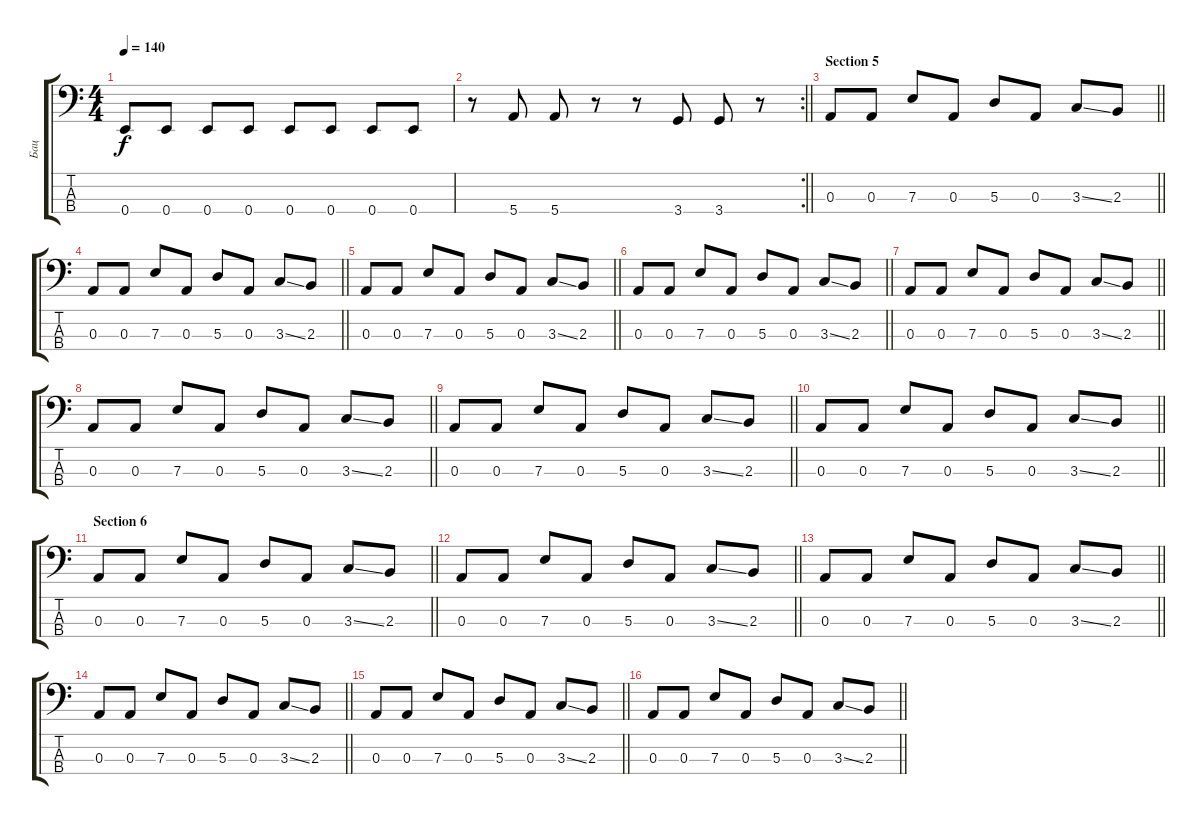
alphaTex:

\track ("Бац" "Бац") {instrument electricbassfinger}
\staff {score tabs}
\tuning (G2 D2 A1 E1) {hide}
\ts (4 4)
\tempo 140
\clef f4
\ks c
0.4.8{dy f} 0.4.8 0.4.8 0.4.8 0.4.8 0.4.8 0.4.8 0.4.8 |
\rc 2
\barLineRight lightlight
r.8 5.4.8 5.4.8 r.8 r.8 3.4.8 3.4.8 r.8 |
\section ("" "Section 5")
\barLineRight lightlight
0.3.8 0.3.8 7.3.8 0.3.8 5.3.8 0.3.8 3.3{ss}.8 2.3.8 |
\barLineRight lightlight
0.3.8 0.3.8 7.3.8 0.3.8 5.3.8 0.3.8 3.3{ss}.8 2.3.8 |
\barLineRight lightlight
0.3.8 0.3.8 7.3.8 0.3.8 5.3.8 0.3.8 3.3{ss}.8 2.3.8 |
\barLineRight lightlight
0.3.8 0.3.8 7.3.8 0.3.8 5.3.8 0.3.8 3.3{ss}.8 2.3.8 |
\barLineRight lightlight
0.3.8 0.3.8 7.3.8 0.3.8 5.3.8 0.3.8 3.3{ss}.8 2.3.8 |
\barLineRight lightlight
0.3.8 0.3.8 7.3.8 0.3.8 5.3.8 0.3.8 3.3{ss}.8 2.3.8 |
\barLineRight lightlight
0.3.8 0.3.8 7.3.8 0.3.8 5.3.8 0.3.8 3.3{ss}.8 2.3.8 |
\barLineRight lightlight
0.3.8 0.3.8 7.3.8 0.3.8 5.3.8 0.3.8 3.3{ss}.8 2.3.8 |
\section ("" "Section 6")
\barLineRight lightlight
0.3.8 0.3.8 7.3.8 0.3.8 5.3.8 0.3.8 3.3{ss}.8 2.3.8 |
\barLineRight lightlight
0.3.8 0.3.8 7.3.8 0.3.8 5.3.8 0.3.8 3.3{ss}.8 2.3.8 |
\barLineRight lightlight
0.3.8 0.3.8 7.3.8 0.3.8 5.3.8 0.3.8 3.3{ss}.8 2.3.8 |
\barLineRight lightlight
0.3.8 0.3.8 7.3.8 0.3.8 5.3.8 0.3.8 3.3{ss}.8 2.3.8 |
\barLineRight lightlight
0.3.8 0.3.8 7.3.8 0.3.8 5.3.8 0.3.8 3.3{ss}.8 2.3.8 |
\barLineRight lightlight
0.3.8 0.3.8 7.3.8 0.3.8 5.3.8 0.3.8 3.3{ss}.8 2.3.8
